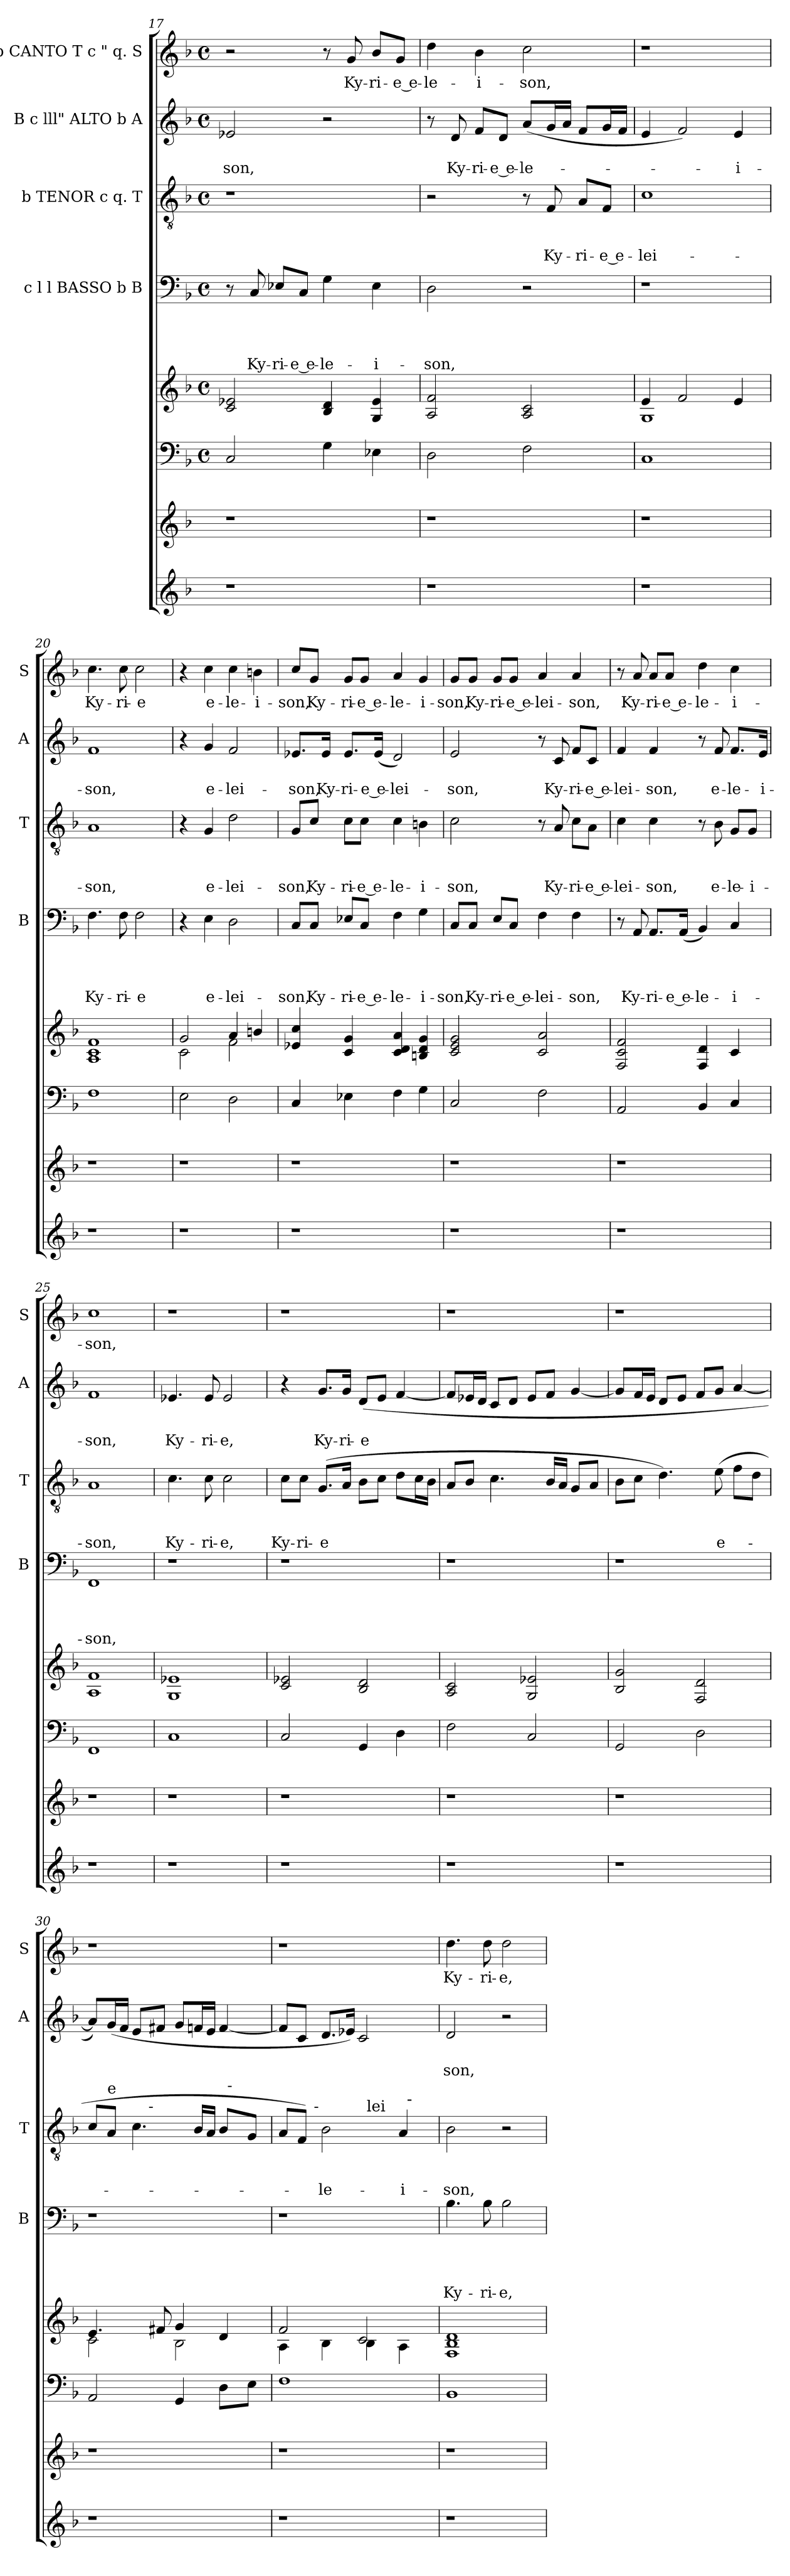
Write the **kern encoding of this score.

**kern	**kern	**kern	**kern	**kern	**text	**text	**text	**text	**kern	**text	**text	**text	**kern	**text	**text	**kern	**text
*part7	*part7	*part6	*part5	*part4	*part4	*part4	*part4	*part4	*part3	*part3	*part3	*part3	*part2	*part2	*part2	*part1	*part1
*staff8	*staff7	*staff6	*staff5	*staff4	*staff4	*staff4	*staff4	*staff4	*staff3	*staff3	*staff3	*staff3	*staff2	*staff2	*staff2	*staff1	*staff1
*	*	*	*	*I"c l l BASSO b B	*	*	*	*	*I"b TENOR c q. T	*	*	*	*I"B c lll" ALTO b A	*	*	*I"b CANTO T c " q. S	*
*	*	*	*	*I'B	*	*	*	*	*I'T	*	*	*	*I'A	*	*	*I'S	*
*clefG2	*clefG2	*clefF4	*clefG2	*clefF4	*	*	*	*	*clefGv2	*	*	*	*clefG2	*	*	*clefG2	*
*k[b-]	*k[b-]	*k[b-]	*k[b-]	*k[b-]	*	*	*	*	*k[b-]	*	*	*	*k[b-]	*	*	*k[b-]	*
*F:	*F:	*F:	*F:	*F:	*	*	*	*	*F:	*	*	*	*F:	*	*	*F:	*
*	*	*M4/4	*M4/4	*M4/4	*	*	*	*	*M4/4	*	*	*	*M4/4	*	*	*M4/4	*
*	*	*met(c)	*met(c)	*met(c)	*	*	*	*	*met(c)	*	*	*	*met(c)	*	*	*met(c)	*
=17	=17	=17	=17	=17	=17	=17	=17	=17	=17	=17	=17	=17	=17	=17	=17	=17	=17
!	!	!	!	!	!	!	!	!	!	!	!	!	!	!	!LO:LY:b	!	!
1r	1r	2C/	2c/ 2e-X/	8r	.	.	.	.	1r	.	.	.	2e-X/	.	-son,	2r	.
!	!	!	!	!	!	!	!	!LO:LY:b	!	!	!	!	!	!	!	!	!
.	.	.	.	8C/	.	.	.	Ky-	.	.	.	.	.	.	.	.	.
!	!	!	!	!	!	!	!	!LO:LY:b	!	!	!	!	!	!	!	!	!
.	.	.	.	8E-X/L	.	.	.	-ri-	.	.	.	.	.	.	.	.	.
!	!	!	!	!	!	!	!	!LO:LY:b:rj	!	!	!	!	!	!	!	!	!
.	.	.	.	8C/J	.	.	.	-e e-	.	.	.	.	.	.	.	.	.
!	!	!	!	!	!	!	!	!LO:LY:b	!	!	!	!	!	!	!	!	!
.	.	4G\	4B-/ 4d/	4G\	.	.	.	-le-	.	.	.	.	2r	.	.	8r	.
!	!	!	!	!	!	!	!	!	!	!	!	!	!	!	!	!	!LO:LY:b
.	.	.	.	.	.	.	.	.	.	.	.	.	.	.	.	8g/	Ky-
!	!	!	!	!	!	!	!	!LO:LY:b	!	!	!	!	!	!	!	!	!LO:LY:b
.	.	4E-X\	4G/ 4e-/	4E-\	.	.	.	-i-	.	.	.	.	.	.	.	8b-/L	-ri-
!	!	!	!	!	!	!	!	!	!	!	!	!	!	!	!	!	!LO:LY:b:rj
.	.	.	.	.	.	.	.	.	.	.	.	.	.	.	.	8g/J	-e e-
=18	=18	=18	=18	=18	=18	=18	=18	=18	=18	=18	=18	=18	=18	=18	=18	=18	=18
!	!	!	!	!	!	!	!	!LO:LY:b	!	!	!	!	!	!	!	!	!LO:LY:b
1r	1r	2D\	2A/ 2f/	2D\	.	.	.	-son,	2r	.	.	.	8r	.	.	4dd\	-le-
!	!	!	!	!	!	!	!	!	!	!	!	!	!	!	!LO:LY:b	!	!
.	.	.	.	.	.	.	.	.	.	.	.	.	8d/	.	Ky-	.	.
!	!	!	!	!	!	!	!	!	!	!	!	!	!	!	!LO:LY:b	!	!LO:LY:b
.	.	.	.	.	.	.	.	.	.	.	.	.	8f/L	.	-ri-	4b-\	-i-
!	!	!	!	!	!	!	!	!	!	!	!	!	!	!	!LO:LY:b:rj	!	!
.	.	.	.	.	.	.	.	.	.	.	.	.	8d/J	.	-e e-	.	.
!	!	!	!	!	!	!	!	!	!	!	!	!	!	!	!LO:LY:b	!	!LO:LY:b
.	.	2F\	2A/ 2c/	2r	.	.	.	.	8r	.	.	.	(<8a/L	.	-le-	2cc\	-son,
!	!	!	!	!	!	!	!	!	!	!	!	!LO:LY:b	!	!	!	!	!
.	.	.	.	.	.	.	.	.	8F/	.	.	Ky-	16g/L	.	.	.	.
.	.	.	.	.	.	.	.	.	.	.	.	.	16a/JJ	.	.	.	.
!	!	!	!	!	!	!	!	!	!	!	!	!LO:LY:b	!	!	!	!	!
.	.	.	.	.	.	.	.	.	8A/L	.	.	-ri-	8f/L	.	.	.	.
!	!	!	!	!	!	!	!	!	!	!	!	!LO:LY:b:rj	!	!	!	!	!
.	.	.	.	.	.	.	.	.	8F/J	.	.	-e e-	16g/L	.	.	.	.
.	.	.	.	.	.	.	.	.	.	.	.	.	16f/JJ	.	.	.	.
=19	=19	=19	=19	=19	=19	=19	=19	=19	=19	=19	=19	=19	=19	=19	=19	=19	=19
*	*	*	*^	*	*	*	*	*	*	*	*	*	*	*	*	*	*
!	!	!	!	!	!	!	!	!	!	!	!	!	!LO:LY:b	!	!	!	!	!
1r	1r	1C	4e/	1G	1r	.	.	.	.	1c	.	.	-lei-	4e/	.	.	1r	.
.	.	.	2f/	.	.	.	.	.	.	.	.	.	.	2f/)	.	.	.	.
!	!	!	!	!	!	!	!	!	!	!	!	!	!	!	!	!LO:LY:b	!	!
.	.	.	4e/	.	.	.	.	.	.	.	.	.	.	4e/	.	-i-	.	.
*	*	*	*v	*v	*	*	*	*	*	*	*	*	*	*	*	*	*	*
!!LO:LB:g=z
=20	=20	=20	=20	=20	=20	=20	=20	=20	=20	=20	=20	=20	=20	=20	=20	=20	=20
!	!	!	!	!	!	!	!	!LO:LY:b	!	!	!	!LO:LY:b	!	!	!LO:LY:b	!	!LO:LY:b
1r	1r	1F	1A 1c 1f	4.F\	.	.	.	Ky-	1A	.	.	-son,	1f	.	-son,	4.cc\	Ky-
!	!	!	!	!	!	!	!	!LO:LY:b	!	!	!	!	!	!	!	!	!LO:LY:b
.	.	.	.	8F\	.	.	.	-ri-	.	.	.	.	.	.	.	8cc\	-ri-
!	!	!	!	!	!	!	!	!LO:LY:b	!	!	!	!	!	!	!	!	!LO:LY:b
.	.	.	.	2F\	.	.	.	-e	.	.	.	.	.	.	.	2cc\	-e
=21	=21	=21	=21	=21	=21	=21	=21	=21	=21	=21	=21	=21	=21	=21	=21	=21	=21
*	*	*	*^	*	*	*	*	*	*	*	*	*	*	*	*	*	*
1r	1r	2E\	2g/	2c\	4r	.	.	.	.	4r	.	.	.	4r	.	.	4r	.
!	!	!	!	!	!	!	!	!	!LO:LY:b	!	!	!	!LO:LY:b	!	!	!LO:LY:b	!	!LO:LY:b
.	.	.	.	.	4E\	.	.	.	e-	4G/	.	.	e-	4g/	.	e-	4cc\	e-
!	!	!	!	!	!	!	!	!	!LO:LY:b	!	!	!	!LO:LY:b	!	!	!LO:LY:b	!	!LO:LY:b
.	.	2D\	4a/	2f\	2D\	.	.	.	-lei-	2d\	.	.	-lei-	2f/	.	-lei-	4cc\	-le-
!	!	!	!	!	!	!	!	!	!	!	!	!	!	!	!	!	!	!LO:LY:b
.	.	.	4bn/	.	.	.	.	.	.	.	.	.	.	.	.	.	4bn\	-i-
*	*	*	*v	*v	*	*	*	*	*	*	*	*	*	*	*	*	*	*
=22	=22	=22	=22	=22	=22	=22	=22	=22	=22	=22	=22	=22	=22	=22	=22	=22	=22
!	!	!	!	!	!	!	!	!LO:LY:b	!	!	!	!LO:LY:b	!	!	!LO:LY:b	!	!LO:LY:b
1r	1r	4C/	4e-X/ 4cc/	8C/L	.	.	.	-son,	8G/L	.	.	-son,	8.e-X/L	.	-son,	8cc/L	-son,
!	!	!	!	!	!	!	!	!LO:LY:b	!	!	!	!LO:LY:b	!	!	!	!	!LO:LY:b
.	.	.	.	8C/J	.	.	.	Ky-	8c/J	.	.	Ky-	.	.	.	8g/J	Ky-
!	!	!	!	!	!	!	!	!	!	!	!	!	!	!	!LO:LY:b	!	!
.	.	.	.	.	.	.	.	.	.	.	.	.	16e-/Jk	.	Ky-	.	.
!	!	!	!	!	!	!	!	!LO:LY:b	!	!	!	!LO:LY:b	!	!	!LO:LY:b:rj	!	!LO:LY:b
.	.	4E-X\	4c/ 4g/	8E-X/L	.	.	.	-ri-	8c\L	.	.	-ri-	8.e-/L	.	-ri-	8g/L	-ri-
!	!	!	!	!	!	!	!	!LO:LY:b:rj	!	!	!	!LO:LY:b:rj	!	!	!	!	!LO:LY:b:rj
.	.	.	.	8C/J	.	.	.	-e e-	8c\J	.	.	-e e-	.	.	.	8g/J	-e e-
!	!	!	!	!	!	!	!	!	!	!	!	!	!	!	!LO:LY:b:rj	!	!
.	.	.	.	.	.	.	.	.	.	.	.	.	((<16e-/Jk	.	-e e-	.	.
!	!	!	!	!	!	!	!	!LO:LY:b	!	!	!	!LO:LY:b	!	!	!LO:LY:b:rj	!	!LO:LY:b
.	.	4F\	4c/ 4d/ 4a/	4F\	.	.	.	-le-	4c\	.	.	-le-	2d/)	.	-lei-	4a/	-le-
!	!	!	!	!	!	!	!	!LO:LY:b	!	!	!	!LO:LY:b	!	!	!	!	!LO:LY:b
.	.	4G\	4Bn/ 4d/ 4g/	4G\	.	.	.	-i-	4Bn\	.	.	-i-	.	.	.	4g/	-i-
=23	=23	=23	=23	=23	=23	=23	=23	=23	=23	=23	=23	=23	=23	=23	=23	=23	=23
!	!	!	!	!	!	!	!	!LO:LY:b	!	!	!	!LO:LY:b	!	!	!LO:LY:b	!	!LO:LY:b
1r	1r	2C/	2c/ 2e/ 2g/	8C/L	.	.	.	-son,	2c\	.	.	-son,	2e/	.	-son,	8g/L	-son,
!	!	!	!	!	!	!	!	!LO:LY:b	!	!	!	!	!	!	!	!	!LO:LY:b
.	.	.	.	8C/J	.	.	.	Ky-	.	.	.	.	.	.	.	8g/J	Ky-
!	!	!	!	!	!	!	!	!LO:LY:b	!	!	!	!	!	!	!	!	!LO:LY:b
.	.	.	.	8E/L	.	.	.	-ri-	.	.	.	.	.	.	.	8g/L	-ri-
!	!	!	!	!	!	!	!	!LO:LY:b:rj	!	!	!	!	!	!	!	!	!LO:LY:b:rj
.	.	.	.	8C/J	.	.	.	-e e-	.	.	.	.	.	.	.	8g/J	-e e-
!	!	!	!	!	!	!	!	!LO:LY:b	!	!	!	!	!	!	!	!	!LO:LY:b
.	.	2F\	2c/ 2a/	4F\	.	.	.	-lei-	8r	.	.	.	8r	.	.	4a/	-lei-
!	!	!	!	!	!	!	!	!	!	!	!	!LO:LY:b	!	!	!LO:LY:b	!	!
.	.	.	.	.	.	.	.	.	8A/	.	.	Ky-	8c/	.	Ky-	.	.
!	!	!	!	!	!	!	!	!LO:LY:b	!	!	!	!LO:LY:b	!	!	!LO:LY:b	!	!LO:LY:b
.	.	.	.	4F\	.	.	.	-son,	8c\L	.	.	-ri-	8f/L	.	-ri-	4a/	-son,
!	!	!	!	!	!	!	!	!	!	!	!	!LO:LY:b:rj	!	!	!LO:LY:b:rj	!	!
.	.	.	.	.	.	.	.	.	8A\J	.	.	-e e-	8c/J	.	-e e-	.	.
!!LO:PB:g=z
=24	=24	=24	=24	=24	=24	=24	=24	=24	=24	=24	=24	=24	=24	=24	=24	=24	=24
!	!	!	!	!	!	!	!	!	!	!	!	!LO:LY:b	!	!	!LO:LY:b	!	!
1r	1r	2AA/	2F/ 2c/ 2f/	8r	.	.	.	.	4c\	.	.	-lei-	4f/	.	-lei-	8r	.
!	!	!	!	!	!	!	!	!LO:LY:b	!	!	!	!	!	!	!	!	!LO:LY:b
.	.	.	.	8AA/	.	.	.	Ky-	.	.	.	.	.	.	.	8a/	Ky-
!	!	!	!	!	!	!	!	!LO:LY:b	!	!	!	!LO:LY:b	!	!	!LO:LY:b	!	!LO:LY:b
.	.	.	.	8.AA/L	.	.	.	-ri-	4c\	.	.	-son,	4f/	.	-son,	8a/L	-ri-
!	!	!	!	!	!	!	!	!	!	!	!	!	!	!	!	!	!LO:LY:b:rj
.	.	.	.	.	.	.	.	.	.	.	.	.	.	.	.	8a/J	-e e-
!	!	!	!	!	!	!	!	!LO:LY:b:rj	!	!	!	!	!	!	!	!	!
.	.	.	.	(<16AA/Jk	.	.	.	-e e-	.	.	.	.	.	.	.	.	.
!	!	!	!	!	!	!	!	!LO:LY:b:rj	!	!	!	!	!	!	!	!	!LO:LY:b
.	.	4BB-/	4F/ 4d/	4BB-/)	.	.	.	-le-	8r	.	.	.	8r	.	.	4dd\	-le-
!	!	!	!	!	!	!	!	!	!	!	!	!LO:LY:b	!	!	!LO:LY:b	!	!
.	.	.	.	.	.	.	.	.	8B-\	.	.	e-	8f/	.	e-	.	.
!	!	!	!	!	!	!	!	!LO:LY:b	!	!	!	!LO:LY:b	!	!	!LO:LY:b	!	!LO:LY:b
.	.	4C/	4c/	4C/	.	.	.	-i-	8G/L	.	.	-le-	8.f/L	.	-le-	4cc\	-i-
!	!	!	!	!	!	!	!	!	!	!	!	!LO:LY:b	!	!	!	!	!
.	.	.	.	.	.	.	.	.	8G/J	.	.	-i-	.	.	.	.	.
!	!	!	!	!	!	!	!	!	!	!	!	!	!	!	!LO:LY:b	!	!
.	.	.	.	.	.	.	.	.	.	.	.	.	16e/Jk	.	-i-	.	.
=25	=25	=25	=25	=25	=25	=25	=25	=25	=25	=25	=25	=25	=25	=25	=25	=25	=25
!	!	!	!	!	!	!	!	!LO:LY:b	!	!	!	!LO:LY:b	!	!	!LO:LY:b	!	!LO:LY:b
1r	1r	1FF	1A 1f	1FF	.	.	.	-son,	1A	.	.	-son,	1f	.	-son,	1cc	-son,
=26	=26	=26	=26	=26	=26	=26	=26	=26	=26	=26	=26	=26	=26	=26	=26	=26	=26
!	!	!	!	!	!	!	!	!	!	!	!	!LO:LY:b	!	!	!LO:LY:b	!	!
1r	1r	1C	1G 1e-X	1r	.	.	.	.	4.c\	.	.	Ky-	4.e-X/	.	Ky-	1r	.
!	!	!	!	!	!	!	!	!	!	!	!	!LO:LY:b	!	!	!LO:LY:b	!	!
.	.	.	.	.	.	.	.	.	8c\	.	.	-ri-	8e-/	.	-ri-	.	.
!	!	!	!	!	!	!	!	!	!	!	!	!LO:LY:b	!	!	!LO:LY:b	!	!
.	.	.	.	.	.	.	.	.	2c\	.	.	-e,	2e-/	.	-e,	.	.
=27	=27	=27	=27	=27	=27	=27	=27	=27	=27	=27	=27	=27	=27	=27	=27	=27	=27
!	!	!	!	!	!	!	!	!	!	!	!	!LO:LY:b	!	!	!	!	!
1r	1r	2C/	2c/ 2e-X/	1r	.	.	.	.	8c\L	.	.	Ky-	4r	.	.	1r	.
!	!	!	!	!	!	!	!	!	!	!	!	!LO:LY:b	!	!	!	!	!
.	.	.	.	.	.	.	.	.	8c\J	.	.	-ri-	.	.	.	.	.
!	!	!	!	!	!	!	!	!	!	!	!	!LO:LY:b:rj	!	!	!LO:LY:b	!	!
.	.	.	.	.	.	.	.	.	(>8.G/L	.	.	-e	8.g/L	.	Ky-	.	.
!	!	!	!	!	!	!	!	!	!	!	!	!	!	!	!LO:LY:b	!	!
.	.	.	.	.	.	.	.	.	16A/Jk	.	.	.	16g/Jk	.	-ri-	.	.
!	!	!	!	!	!	!	!	!	!	!	!	!	!	!	!LO:LY:b:rj	!	!
.	.	4GG/	2B-/ 2d/	.	.	.	.	.	8B-\L	.	.	.	(>8d/L	.	-e	.	.
.	.	.	.	.	.	.	.	.	8c\J	.	.	.	8e/J	.	.	.	.
.	.	4D\	.	.	.	.	.	.	8d\L	.	.	.	[<4f/	.	.	.	.
.	.	.	.	.	.	.	.	.	16c\L	.	.	.	.	.	.	.	.
.	.	.	.	.	.	.	.	.	16B-\JJ	.	.	.	.	.	.	.	.
!!LO:LB:g=z
=28	=28	=28	=28	=28	=28	=28	=28	=28	=28	=28	=28	=28	=28	=28	=28	=28	=28
1r	1r	2F\	2A/ 2c/	1r	.	.	.	.	8A/L	.	.	.	8f/L]	.	.	1r	.
.	.	.	.	.	.	.	.	.	8B-/J	.	.	.	16e-X/L	.	.	.	.
.	.	.	.	.	.	.	.	.	.	.	.	.	16d/JJ	.	.	.	.
.	.	.	.	.	.	.	.	.	4.c\	.	.	.	8c/L	.	.	.	.
.	.	.	.	.	.	.	.	.	.	.	.	.	8d/J	.	.	.	.
.	.	2C/	2G/ 2e-X/	.	.	.	.	.	.	.	.	.	8e-/L	.	.	.	.
.	.	.	.	.	.	.	.	.	16B-/LL	.	.	.	8f/J	.	.	.	.
.	.	.	.	.	.	.	.	.	16A/JJ	.	.	.	.	.	.	.	.
.	.	.	.	.	.	.	.	.	8G/L	.	.	.	[<4g/	.	.	.	.
.	.	.	.	.	.	.	.	.	8A/J	.	.	.	.	.	.	.	.
=29	=29	=29	=29	=29	=29	=29	=29	=29	=29	=29	=29	=29	=29	=29	=29	=29	=29
1r	1r	2GG/	2B-/ 2g/	1r	.	.	.	.	8B-\L	.	.	.	8g/L]	.	.	1r	.
.	.	.	.	.	.	.	.	.	8c\J	.	.	.	16f/L	.	.	.	.
.	.	.	.	.	.	.	.	.	.	.	.	.	16e/JJ	.	.	.	.
.	.	.	.	.	.	.	.	.	4.d\)	.	.	.	8d/L	.	.	.	.
.	.	.	.	.	.	.	.	.	.	.	.	.	8e/J	.	.	.	.
.	.	2D\	2F/ 2d/	.	.	.	.	.	.	.	.	.	8f/L	.	.	.	.
!	!	!	!	!	!	!	!	!	!	!	!	!LO:LY:b	!	!	!	!	!
.	.	.	.	.	.	.	.	.	(>8e\	.	.	e-	8g/J	.	.	.	.
.	.	.	.	.	.	.	.	.	8f\L	.	.	.	[<4a/	.	.	.	.
.	.	.	.	.	.	.	.	.	8d\J	.	.	.	.	.	.	.	.
=30	=30	=30	=30	=30	=30	=30	=30	=30	=30	=30	=30	=30	=30	=30	=30	=30	=30
*	*	*	*^	*	*	*	*	*	*^	*	*	*	*	*	*	*	*
*	*	*	*	*	*	*	*	*	*	*	*^	*	*	*	*	*	*	*	*
1r	1r	2AA/	4.e/	2c\	1r	.	.	.	.	8c/L	4ryy	2ryy	.	.	.	8a/L])	.	.	1r	.
!	!	!	!	!	!	!	!	!	!	!LO:TX:a:t=e	!	!	!	!	!	!	!	!	!	!
.	.	.	.	.	.	.	.	.	.	8A/J	.	.	.	.	.	(>16g/L	.	.	.	.
.	.	.	.	.	.	.	.	.	.	.	.	.	.	.	.	16f/JJ	.	.	.	.
.	.	.	.	.	.	.	.	.	.	4.c\	16.ryy	.	.	.	.	8e/L	.	.	.	.
!	!	!	!	!	!	!	!	!	!	!	!LO:TX:a:t=-	!	!	!	!	!	!	!	!	!
.	.	.	.	.	.	.	.	.	.	.	2ryy	.	.	.	.	.	.	.	.	.
.	.	.	8f#X/	.	.	.	.	.	.	.	.	.	.	.	.	8f#X/J	.	.	.	.
.	.	4GG/	4g/	2B-\	.	.	.	.	.	.	.	4ryy	.	.	.	8g/L	.	.	.	.
.	.	.	.	.	.	.	.	.	.	16B-/LL	.	.	.	.	.	16fn/L	.	.	.	.
.	.	.	.	.	.	.	.	.	.	16A/JJ	.	.	.	.	.	16e/JJ	.	.	.	.
.	.	8D\L	4d/	.	.	.	.	.	.	8B-/L	.	32ryy	.	.	.	[<4f/	.	.	.	.
!	!	!	!	!	!	!	!	!	!	!	!	!LO:TX:a:t=-	!	!	!	!	!	!	!	!
.	.	.	.	.	.	.	.	.	.	.	.	8..ryy	.	.	.	.	.	.	.	.
.	.	.	.	.	.	.	.	.	.	.	8ryy	.	.	.	.	.	.	.	.	.
.	.	8E\J	.	.	.	.	.	.	.	8G/J	.	.	.	.	.	.	.	.	.	.
.	.	.	.	.	.	.	.	.	.	.	32ryy	.	.	.	.	.	.	.	.	.
=31	=31	=31	=31	=31	=31	=31	=31	=31	=31	=31	=31	=31	=31	=31	=31	=31	=31	=31	=31	=31
*	*	*	*	*	*	*	*	*	*	*	*	*^	*	*	*	*	*	*	*	*
1r	1r	1F	2f/	4A\	1r	.	.	.	.	8A/L	8..ryy	2ryy	2ryy	.	.	.	8f/L]	.	.	1r	.
.	.	.	.	.	.	.	.	.	.	8F/J)	.	.	.	.	.	.	8c/J	.	.	.	.
!	!	!	!	!	!	!	!	!	!	!	!LO:TX:a:t=-	!	!	!	!	!	!	!	!	!	!
.	.	.	.	.	.	.	.	.	.	.	2ryy	.	.	.	.	.	.	.	.	.	.
!	!	!	!	!	!	!	!	!	!	!	!	!	!	!	!	!LO:LY:b	!	!	!	!	!
.	.	.	.	4B-\	.	.	.	.	.	2B-\	.	.	.	.	.	-le-	8.d/L	.	.	.	.
.	.	.	.	.	.	.	.	.	.	.	.	.	.	.	.	.	16e-X/Jk)	.	.	.	.
.	.	.	(2c/	4B-\	.	.	.	.	.	.	.	32ryy	4ryy	.	.	.	2c/	.	.	.	.
!	!	!	!	!	!	!	!	!	!	!	!	!LO:TX:a:t=lei	!	!	!	!	!	!	!	!	!
.	.	.	.	.	.	.	.	.	.	.	.	4...ryy	.	.	.	.	.	.	.	.	.
.	.	.	.	.	.	.	.	.	.	.	4ryy	.	.	.	.	.	.	.	.	.	.
!	!	!	!	!	!	!	!	!	!	!	!	!	!	!	!	!LO:LY:b	!	!	!	!	!
.	.	.	.	4A\	.	.	.	.	.	4A/	.	.	32ryy	.	.	-i-	.	.	.	.	.
!	!	!	!	!	!	!	!	!	!	!	!	!	!LO:TX:a:t=-	!	!	!	!	!	!	!	!
.	.	.	.	.	.	.	.	.	.	.	.	.	8..ryy	.	.	.	.	.	.	.	.
.	.	.	.	.	.	.	.	.	.	.	32ryy	.	.	.	.	.	.	.	.	.	.
!!LO:PB:g=z
=32	=32	=32	=32	=32	=32	=32	=32	=32	=32	=32	=32	=32	=32	=32	=32	=32	=32	=32	=32	=32	=32
!	!	!	!	!	!	!	!	!	!LO:LY:b	!	!	!	!	!	!	!LO:LY:b	!	!	!LO:LY:b	!	!LO:LY:b
*	*	*	*v	*v	*	*	*	*	*	*v	*v	*v	*v	*	*	*	*	*	*	*	*
1r	1r	1BB-	1F 1B- 1d	4.B-\	.	.	.	Ky-	2B-\	.	.	-son,	2d/	.	son,	4.dd\	Ky-
!	!	!	!	!	!	!	!	!LO:LY:b	!	!	!	!	!	!	!	!	!LO:LY:b
.	.	.	.	8B-\	.	.	.	-ri-	.	.	.	.	.	.	.	8dd\	-ri-
!	!	!	!	!	!	!	!	!LO:LY:b	!	!	!	!	!	!	!	!	!LO:LY:b
.	.	.	.	2B-\	.	.	.	-e,	2r	.	.	.	2r	.	.	2dd\	-e,
=	=	=	=	=	=	=	=	=	=	=	=	=	=	=	=	=	=
*-	*-	*-	*-	*-	*-	*-	*-	*-	*-	*-	*-	*-	*-	*-	*-	*-	*-
